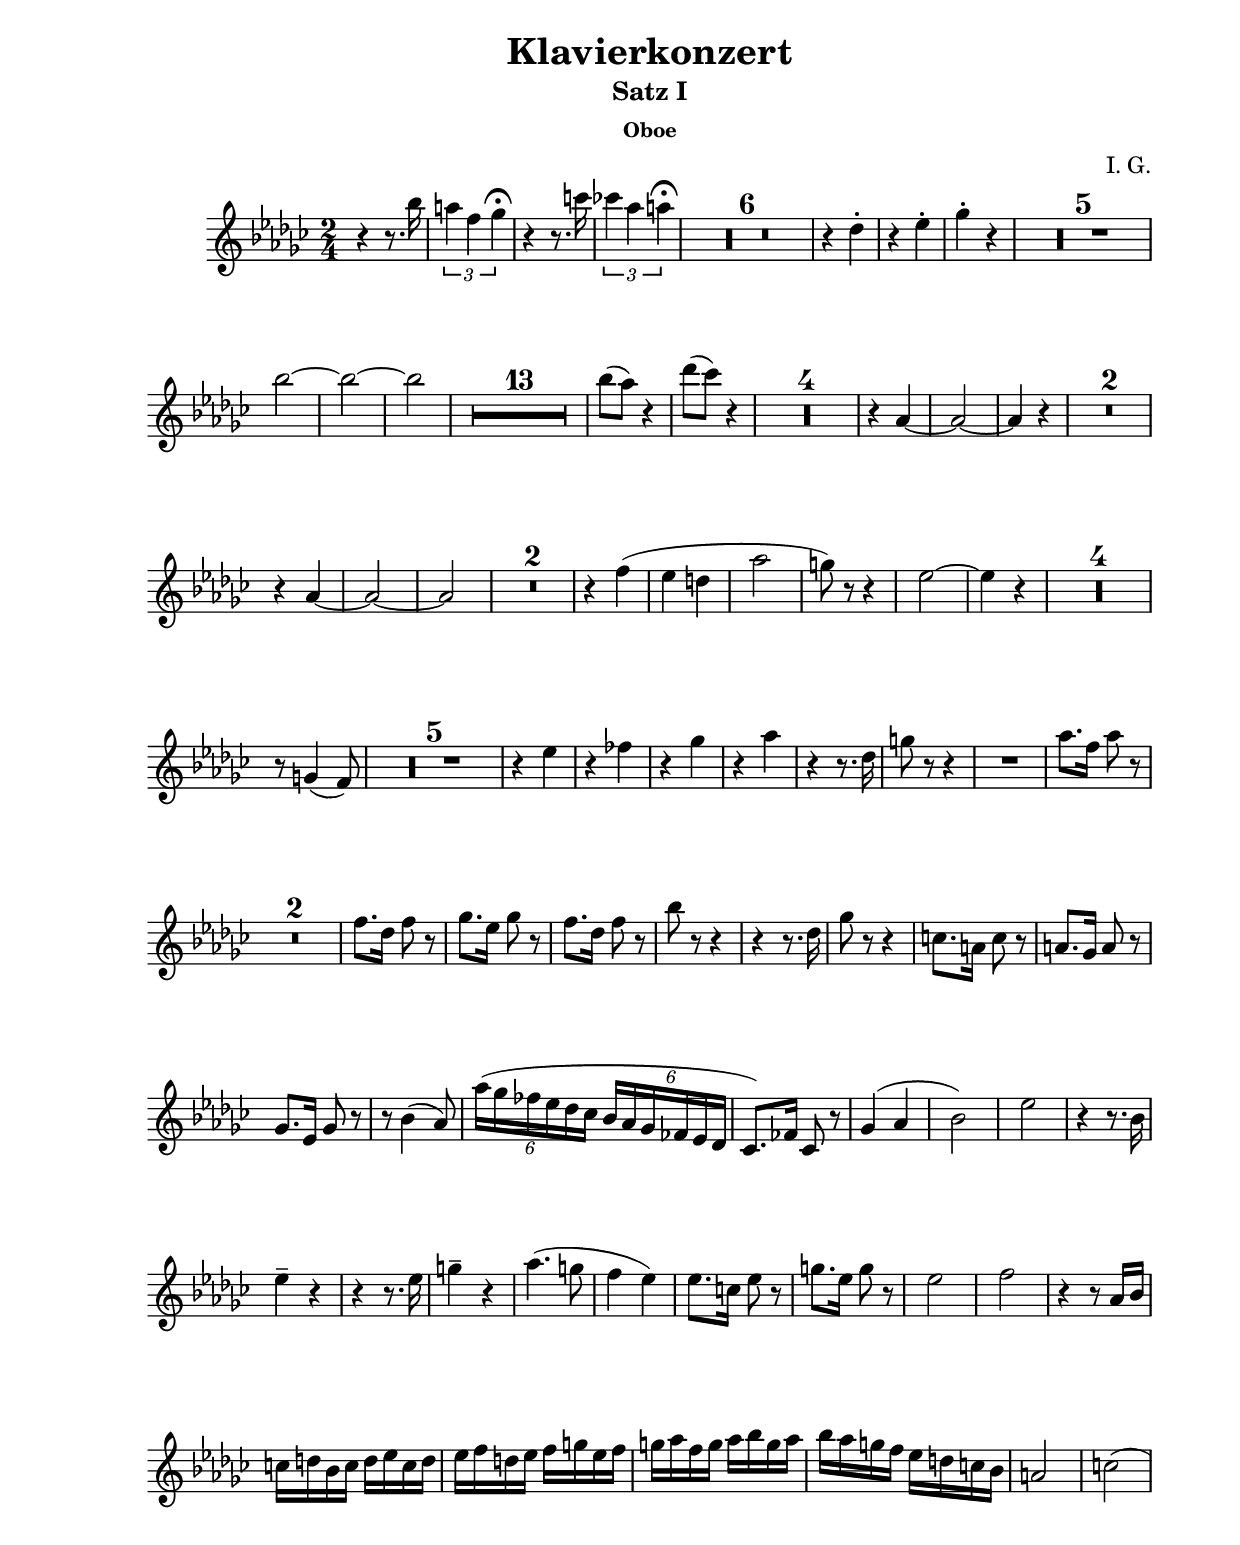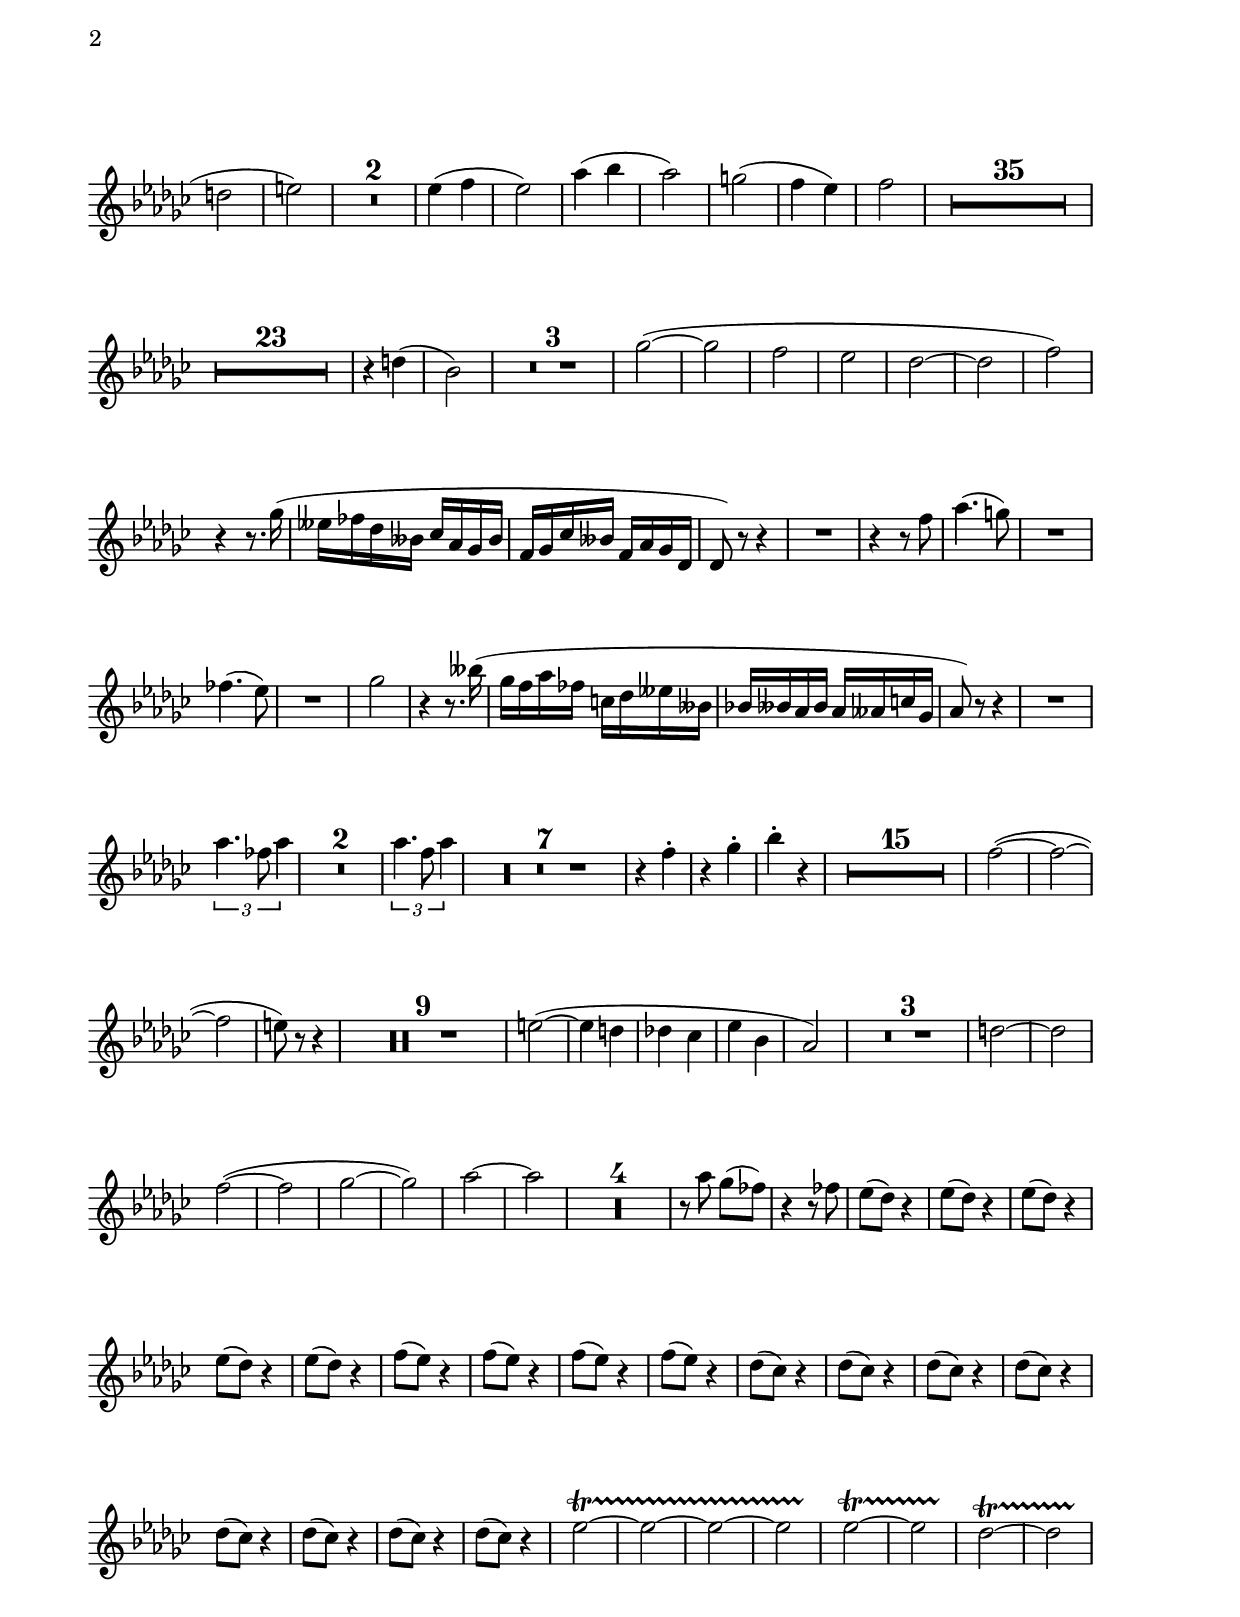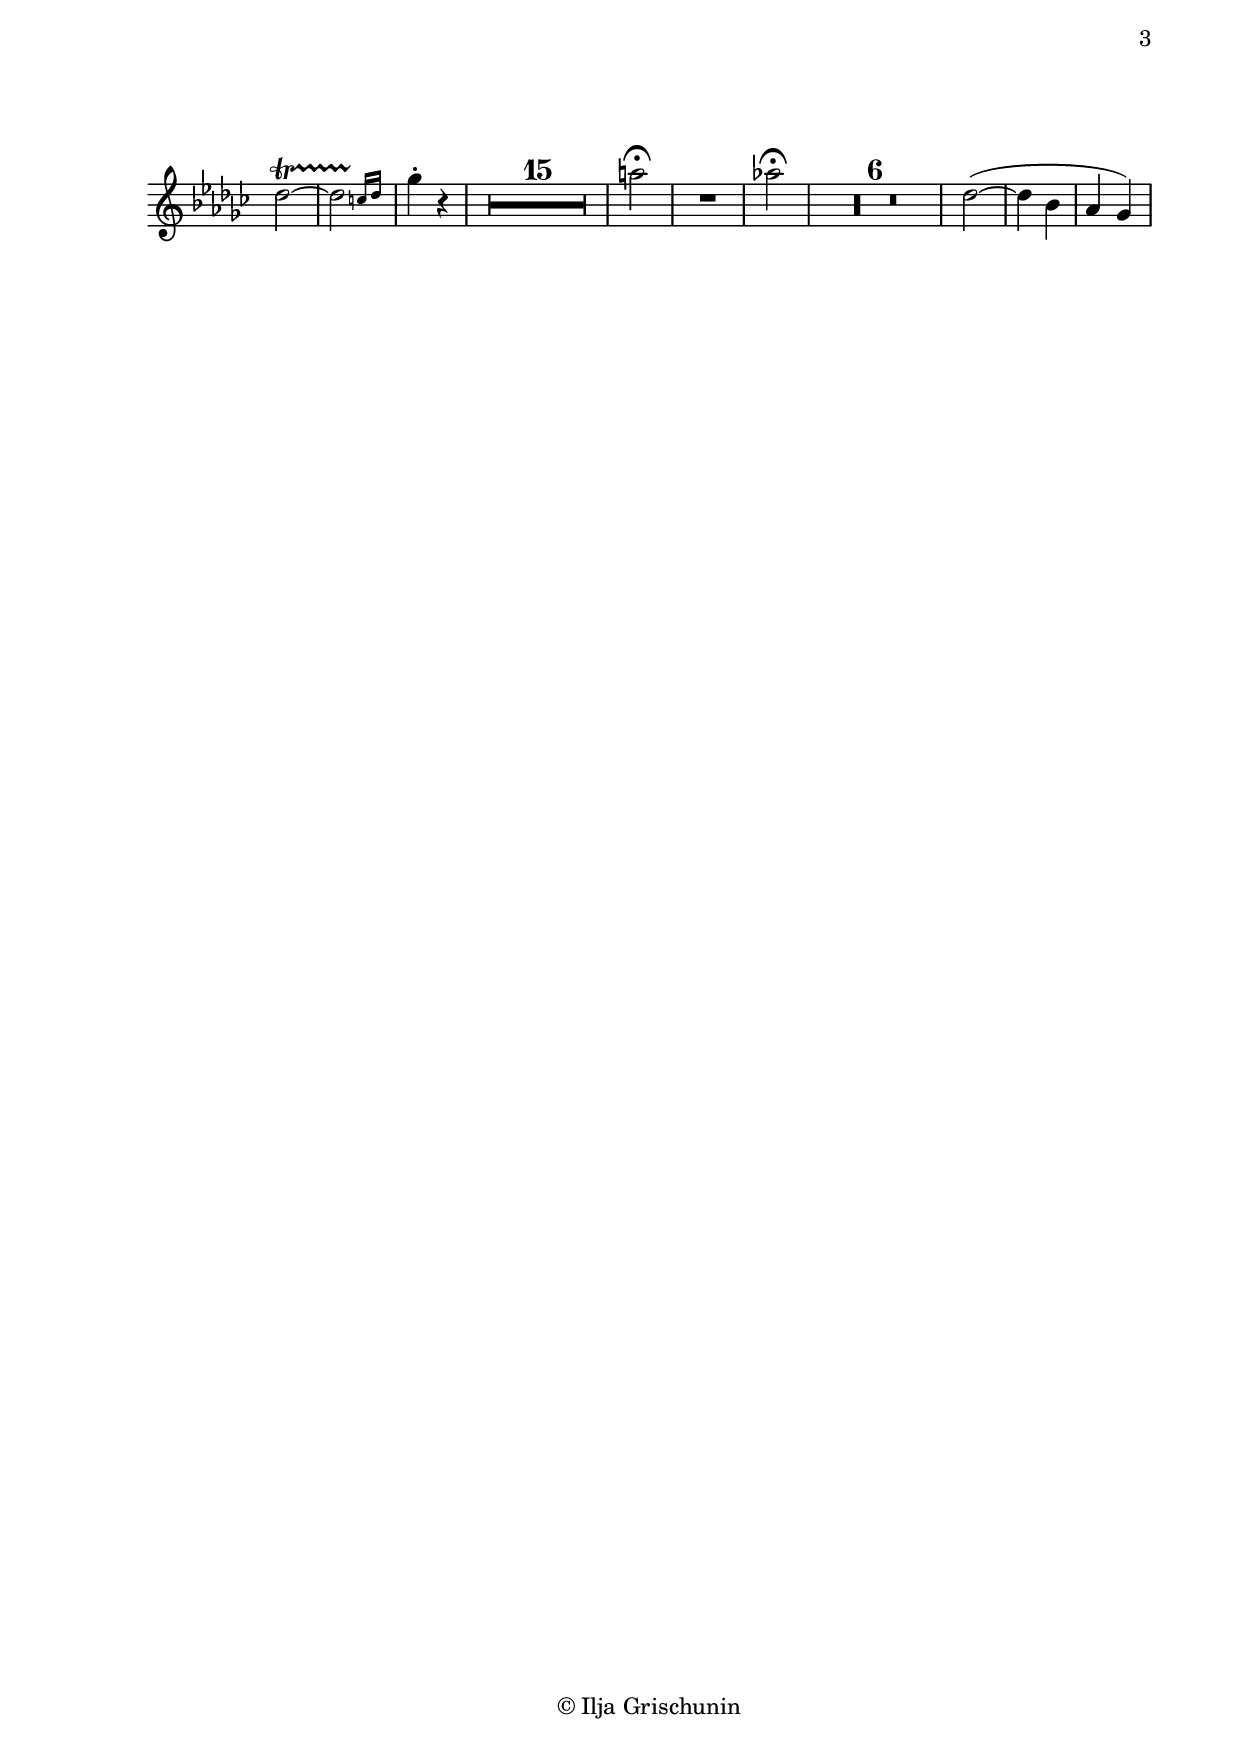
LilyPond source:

\version "2.19.15"
%\version "2.18.0"

\language "deutsch"

\header {
  title = "Klavierkonzert"
  subtitle = "Satz I"
  subsubtitle = "Oboe"
  composer = "I. G."
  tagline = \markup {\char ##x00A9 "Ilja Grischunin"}
}

\paper {
  #(set-paper-size "a4")
  top-system-spacing.basic-distance = #25
  top-markup-spacing.basic-distance = #8
  markup-system-spacing.basic-distance = #26
  system-system-spacing.basic-distance = #20
  last-bottom-spacing.basic-distance = #25
  two-sided = ##t
  inner-margin = 25
  outer-margin = 15
}

\layout {  
  indent = 10
  \context {
    \Score
    %\override BarNumber.break-visibility = ##(#f #t #t)
    \remove "Bar_number_engraver"
  }
}

\version "2.19.15"
%\version "2.18.0"

\language "deutsch"

oboeMusic = \relative es'' {
  \time 2/4
  \key es \minor
  \set Score.skipBars = ##t
  r4 r8.  b'16  \times 2/3{a4 f ges\fermata}
  r4 r8.  c16  \times 2/3{ces!4 as a\fermata}
  R2*6 r4 des,-. r es-. ges-. r R2*5 b2~ b~ b
  R2*13 b8( as) r4 des8( ces) r4
  R2*4 r4 as,~ as2~ as4 r R2*2
  r4 as~ as2~ as R2*2 r4 f'( es d as'2 g8) r r4
  es2~ es4 r R2*4 r8g,4( f8) R2*5 r4 es' r fes r ges r as
  r r8. des,16 g8 r r4 R2 as8. f16 as8 r R2*2
  f8. des16 f8 r ges8. es16 ges8 r f8. des16 f8 r b r r4
  r r8. des,16 ges8 r r4 c,8. a16 c8 r a8. ges16 a8 r ges8. es16 ges8 r
  r b4( as8)
  \set tupletSpannerDuration = #(ly:make-moment 2 8)
  \times 4/6 {
    as'16( ges fes es des ces b as ges fes es des
  }
  ces8.) fes16 ces8 r ges'4( as b2) es r4 r8. b16 es4-- r r r8. es16
  g4-- r as4.( g8 f4 es) es8. c16 es8 r g8. es16 g8 r es2 f
  r4 r8 as,16 b c d b c d es c d es f d es f g es f g as f g as b g as
  b as g f es d c b a2 c( d e) R2*2
  es4( f es2) as4( b as2) g( f4 es) f2  R2*35  R2*23 r4 d( b2) R2*3
  ges'2~( ges f es des~ des f) r4 r8. ges16( eses fes des heses
  ces as ges heses f ges ces heses f as ges des des8) r r4 R2
  r4 r8 f' as4.( g8) R2 fes4.( es8) R2 ges2 r4 r8. heses16(
  ges f as fes c des eses heses b! heses as heses as ases c ges as8) r r4
  \set tupletSpannerDuration = #(ly:make-moment 2 4)
  R2 \times 2/3{as'4. fes8 as4} R2*2 \times 2/3{as4. f8 as4} R2*7
  r4 f-. r ges-. b-. r R2*15 f2~( f~ f e8) r r4 R2*9 e2~( e4 d des! ces
  es b as2) R2*3 d2~ d f~( f ges~ ges) as~ as R2*4  r8 as ges( fes) r4
  r8 fes \repeat unfold 5 {es( des) r4} \repeat unfold 4 {f8( es) r4}
  \repeat unfold 8 {des8( ces) r4}
  \once \override TrillSpanner #'(bound-details right padding) = #1.2
  es2~ \startTrillSpan es~ es~ es
  \once \override TrillSpanner #'(bound-details right padding) = #1.2
  es~\startTrillSpan es
  \once \override TrillSpanner #'(bound-details right padding) = #1.2
  des~\startTrillSpan des
  \once \override TrillSpanner #'(bound-details right padding) = #1.2
  des~\startTrillSpan \afterGrace des
  { c16[ des]\stopTrillSpan } ges4-. r R2*15
  a2\fermata R2 as!\fermata R2*6 des,2~( des4 b as ges)
}


\score {
  \new Staff \oboeMusic
}